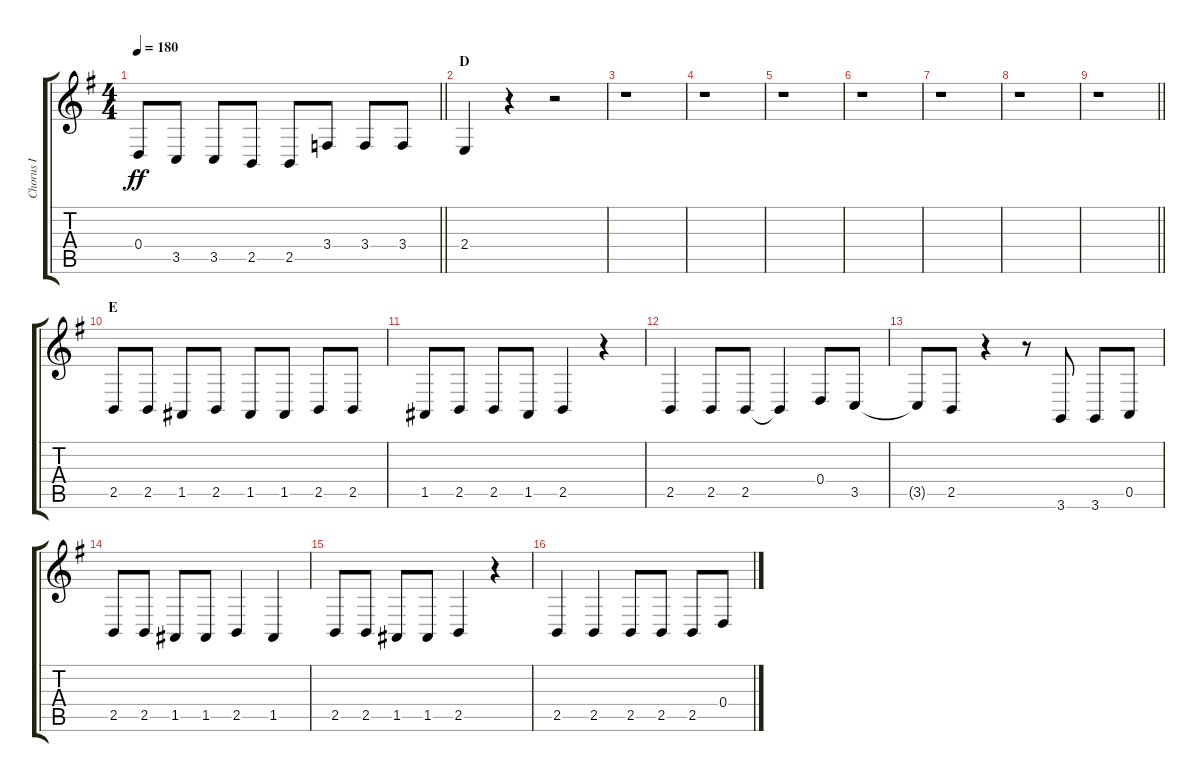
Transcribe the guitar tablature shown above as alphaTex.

\track ("Chorus I" "Chorus I") {instrument voiceoohs}
\staff {score tabs}
\tuning (E4 B3 G3 D3 A2 E2) {hide}
\ts (4 4)
\tempo 180
\clef g2
\barLineRight lightlight
\ks g
0.4.8{dy ff} 3.5.8 3.5.8 2.5.8 2.5.8 3.4.8 3.4.8 3.4.8 |
\section ("" "D")
2.4.4 r.4 r.2 |
r.1 |
r.1 |
r.1 |
r.1 |
r.1 |
r.1 |
\barLineRight lightlight
r.1 |
\section ("" "E")
2.5.8 2.5.8 1.5.8 2.5.8 1.5.8 1.5.8 2.5.8 2.5.8 |
1.5.8 2.5.8 2.5.8 1.5.8 2.5.4 r.4 |
2.5.4 2.5.8 2.5.8 2.5{t}.4 0.4.8 3.5.8 |
3.5{t}.8 2.5.8 r.4 r.8 3.6.8 3.6.8 0.5.8 |
2.5.8 2.5.8 1.5.8 1.5.8 2.5.4 1.5.4 |
2.5.8 2.5.8 1.5.8 1.5.8 2.5.4 r.4 |
2.5.4 2.5.4 2.5.8 2.5.8 2.5.8 0.4.8
